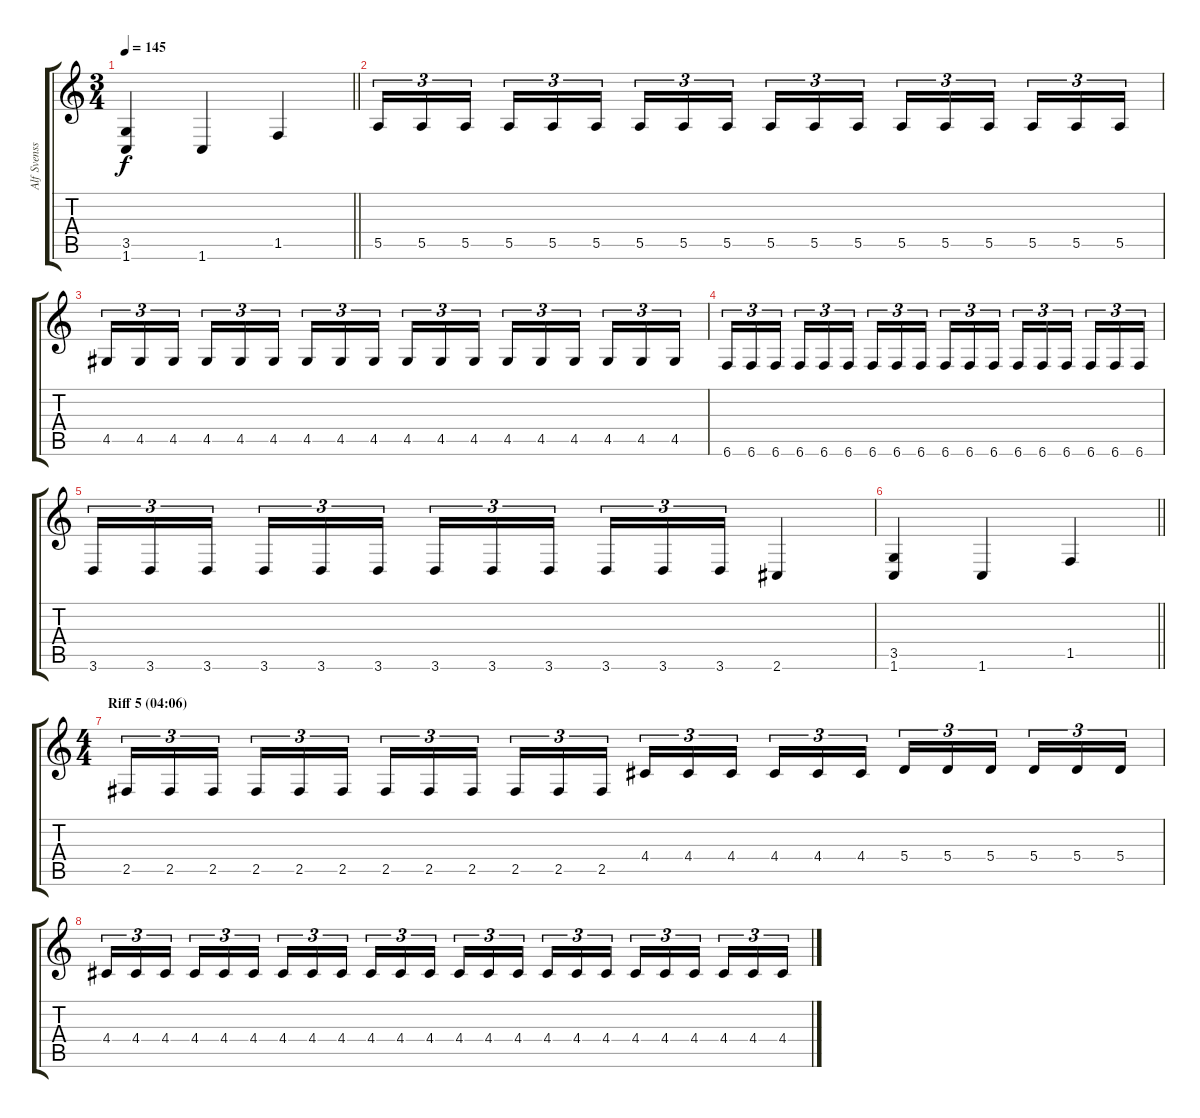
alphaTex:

\track ("Alf Svensson" "Alf Svenss") {instrument distortionguitar}
\staff {score tabs}
\tuning (B3 Gb3 D3 A2 E2 B1) {hide}
\ts (3 4)
\tempo 145
\clef g2
\barLineRight lightlight
\ks c
(3.5 1.6).4{dy f} 1.6.4 1.5.4 |
\section ("" "")
5.5.16{tu (3 2)} 5.5.16{tu (3 2)} 5.5.16{tu (3 2) beam splitsecondary} 5.5.16{tu (3 2)} 5.5.16{tu (3 2)} 5.5.16{tu (3 2)} 5.5.16{tu (3 2)} 5.5.16{tu (3 2)} 5.5.16{tu (3 2) beam splitsecondary} 5.5.16{tu (3 2)} 5.5.16{tu (3 2)} 5.5.16{tu (3 2)} 5.5.16{tu (3 2)} 5.5.16{tu (3 2)} 5.5.16{tu (3 2) beam splitsecondary} 5.5.16{tu (3 2)} 5.5.16{tu (3 2)} 5.5.16{tu (3 2)} |
4.5.16{tu (3 2)} 4.5.16{tu (3 2)} 4.5.16{tu (3 2) beam splitsecondary} 4.5.16{tu (3 2)} 4.5.16{tu (3 2)} 4.5.16{tu (3 2)} 4.5.16{tu (3 2)} 4.5.16{tu (3 2)} 4.5.16{tu (3 2) beam splitsecondary} 4.5.16{tu (3 2)} 4.5.16{tu (3 2)} 4.5.16{tu (3 2)} 4.5.16{tu (3 2)} 4.5.16{tu (3 2)} 4.5.16{tu (3 2) beam splitsecondary} 4.5.16{tu (3 2)} 4.5.16{tu (3 2)} 4.5.16{tu (3 2)} |
6.6.16{tu (3 2)} 6.6.16{tu (3 2)} 6.6.16{tu (3 2) beam splitsecondary} 6.6.16{tu (3 2)} 6.6.16{tu (3 2)} 6.6.16{tu (3 2)} 6.6.16{tu (3 2)} 6.6.16{tu (3 2)} 6.6.16{tu (3 2) beam splitsecondary} 6.6.16{tu (3 2)} 6.6.16{tu (3 2)} 6.6.16{tu (3 2)} 6.6.16{tu (3 2)} 6.6.16{tu (3 2)} 6.6.16{tu (3 2) beam splitsecondary} 6.6.16{tu (3 2)} 6.6.16{tu (3 2)} 6.6.16{tu (3 2)} |
3.6.16{tu (3 2)} 3.6.16{tu (3 2)} 3.6.16{tu (3 2) beam splitsecondary} 3.6.16{tu (3 2)} 3.6.16{tu (3 2)} 3.6.16{tu (3 2)} 3.6.16{tu (3 2)} 3.6.16{tu (3 2)} 3.6.16{tu (3 2) beam splitsecondary} 3.6.16{tu (3 2)} 3.6.16{tu (3 2)} 3.6.16{tu (3 2)} 2.6.4 |
\barLineRight lightlight
(3.5 1.6).4 1.6.4 1.5.4 |
\ts (4 4)
\section ("" "Riff 5 (04:06)")
2.5.16{tu (3 2)} 2.5.16{tu (3 2)} 2.5.16{tu (3 2) beam splitsecondary} 2.5.16{tu (3 2)} 2.5.16{tu (3 2)} 2.5.16{tu (3 2)} 2.5.16{tu (3 2)} 2.5.16{tu (3 2)} 2.5.16{tu (3 2) beam splitsecondary} 2.5.16{tu (3 2)} 2.5.16{tu (3 2)} 2.5.16{tu (3 2)} 4.4.16{tu (3 2)} 4.4.16{tu (3 2)} 4.4.16{tu (3 2) beam splitsecondary} 4.4.16{tu (3 2)} 4.4.16{tu (3 2)} 4.4.16{tu (3 2)} 5.4.16{tu (3 2)} 5.4.16{tu (3 2)} 5.4.16{tu (3 2) beam splitsecondary} 5.4.16{tu (3 2)} 5.4.16{tu (3 2)} 5.4.16{tu (3 2)} |
4.4.16{tu (3 2)} 4.4.16{tu (3 2)} 4.4.16{tu (3 2) beam splitsecondary} 4.4.16{tu (3 2)} 4.4.16{tu (3 2)} 4.4.16{tu (3 2)} 4.4.16{tu (3 2)} 4.4.16{tu (3 2)} 4.4.16{tu (3 2) beam splitsecondary} 4.4.16{tu (3 2)} 4.4.16{tu (3 2)} 4.4.16{tu (3 2)} 4.4.16{tu (3 2)} 4.4.16{tu (3 2)} 4.4.16{tu (3 2) beam splitsecondary} 4.4.16{tu (3 2)} 4.4.16{tu (3 2)} 4.4.16{tu (3 2)} 4.4.16{tu (3 2)} 4.4.16{tu (3 2)} 4.4.16{tu (3 2) beam splitsecondary} 4.4.16{tu (3 2)} 4.4.16{tu (3 2)} 4.4.16{tu (3 2)}
